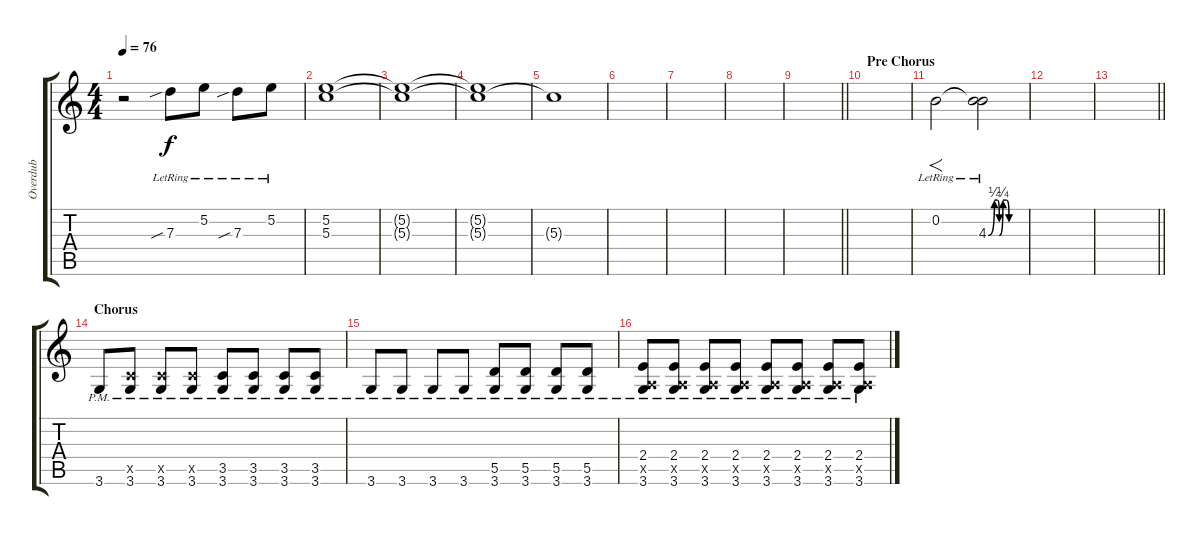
\track ("Overdub" "Overdub") {instrument overdrivenguitar}
\staff {score tabs}
\tuning (E4 B3 G3 D3 A2 E2) {hide}
\ts (4 4)
\tempo 76
\clef g2
\ks c
r.2{dy f volume 14} 7.3{sib lr}.8 5.2{lr}.8 7.3{sib lr}.8 5.2{lr}.8 |
(5.2 5.3).1 |
(5.2{t} 5.3{t}).1 |
(5.2{t} 5.3{t}).1 |
5.3{t}.1 |
|
|
|
\barLineRight lightlight
|
\section ("" "Pre Chorus")
|
0.2{lr}.2{f} (0.2{t} 4.3{be (custom 0 0 10 1 15 1 18 0 24 1 30 1 34 0 60 0) lr}).2 |
|
\barLineRight lightlight
|
\section ("" "Chorus")
3.6{pm}.8{volume 9 instrument overdrivenguitar} (3.5{pm x} 3.6{pm}).8 (3.5{pm x} 3.6{pm}).8 (3.5{pm x} 3.6{pm}).8 (3.5{pm} 3.6{pm}).8 (3.5{pm} 3.6{pm}).8 (3.5{pm} 3.6{pm}).8 (3.5{pm} 3.6{pm}).8 |
3.6{pm}.8 3.6{pm}.8 3.6{pm}.8 3.6{pm}.8 (5.5{pm} 3.6{pm}).8 (5.5{pm} 3.6{pm}).8 (5.5{pm} 3.6{pm}).8 (5.5{pm} 3.6{pm}).8 |
(2.4{pm} 0.5{x} 3.6{pm}).8 (2.4{pm} 0.5{x} 3.6{pm}).8 (2.4{pm} 0.5{x} 3.6{pm}).8 (2.4{pm} 0.5{x} 3.6{pm}).8 (2.4{pm} 0.5{x} 3.6{pm}).8 (2.4{pm} 0.5{x} 3.6{pm}).8 (2.4{pm} 0.5{x} 3.6{pm}).8 (2.4{pm} 0.5{x} 3.6{pm}).8
